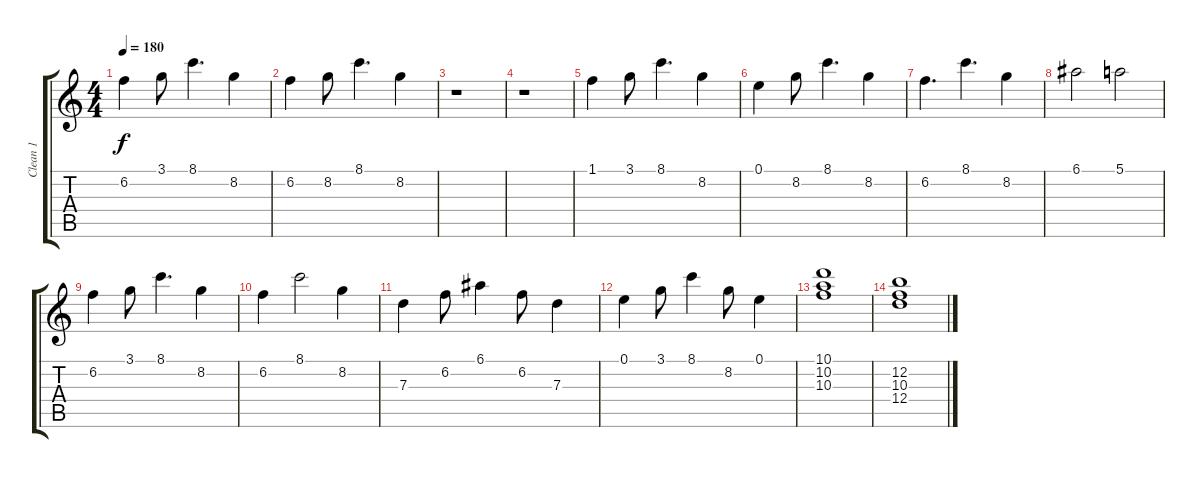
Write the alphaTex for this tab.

\track ("Clean 1" "Clean 1") {instrument electricguitarclean}
\staff {score tabs}
\tuning (E4 B3 G3 D3 A2 E2) {hide}
\ts (4 4)
\tempo 180
\clef g2
\ks c
6.2.4{dy f} 3.1.8 8.1.4{d} 8.2.4 |
6.2.4 8.2.8 8.1.4{d} 8.2.4 |
r.1 |
r.1 |
1.1.4 3.1.8 8.1.4{d} 8.2.4 |
0.1.4 8.2.8 8.1.4{d} 8.2.4 |
6.2.4{d} 8.1.4{d} 8.2.4 |
6.1.2 5.1.2 |
6.2.4 3.1.8 8.1.4{d} 8.2.4 |
6.2.4 8.1.2 8.2.4 |
7.3.4 6.2.8 6.1.4 6.2.8 7.3.4 |
0.1.4 3.1.8 8.1.4 8.2.8 0.1.4 |
(10.1 10.2 10.3).1 |
(12.2 10.3 12.4).1
